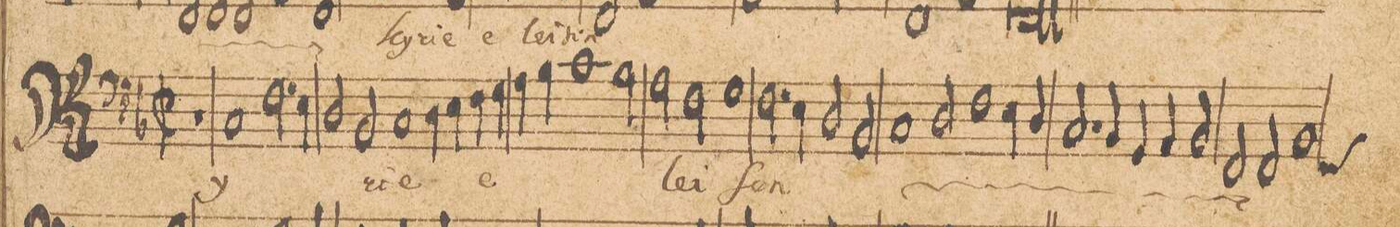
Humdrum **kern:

**kern	**text
*I"[BASSVS.]	*
*clefF4	*
*k[b-]	*
*met(c|)	*
*M2/1	*
*M2/1	*
*met(c|)	*
1rBB	.
1C/	Ky-
=32-	=32-
2.F\	.
4E\	.
2D\	.
2BB-/	ri-
=33-	=33-
1C/	-e
4D\	.
4E\	.
4F\	e-
4G\	.
=34-	=34-
4A\	.
4B-\	.
1c\	.
2B-\	.
=35-	=35-
2A\	.
2F\	-lei-
1G\	.
=36-	=36-
2.F\	-ſon
4E\	.
2D\	.
2BB-/	.
=37-	=37-
1C/	/Ky-
2D\	.
1F\	.
=38-	=38-
4E\	.
4D\	.
2.C/	-ri-
4BB-/	.
=39-	=39-
4GG/	-e
4AA/	.
2BB-/	.
2FF/	.
2FF/	e-
=40-	=40-
*custos:FF	*
1BB-/	-lei-
*-	*-
